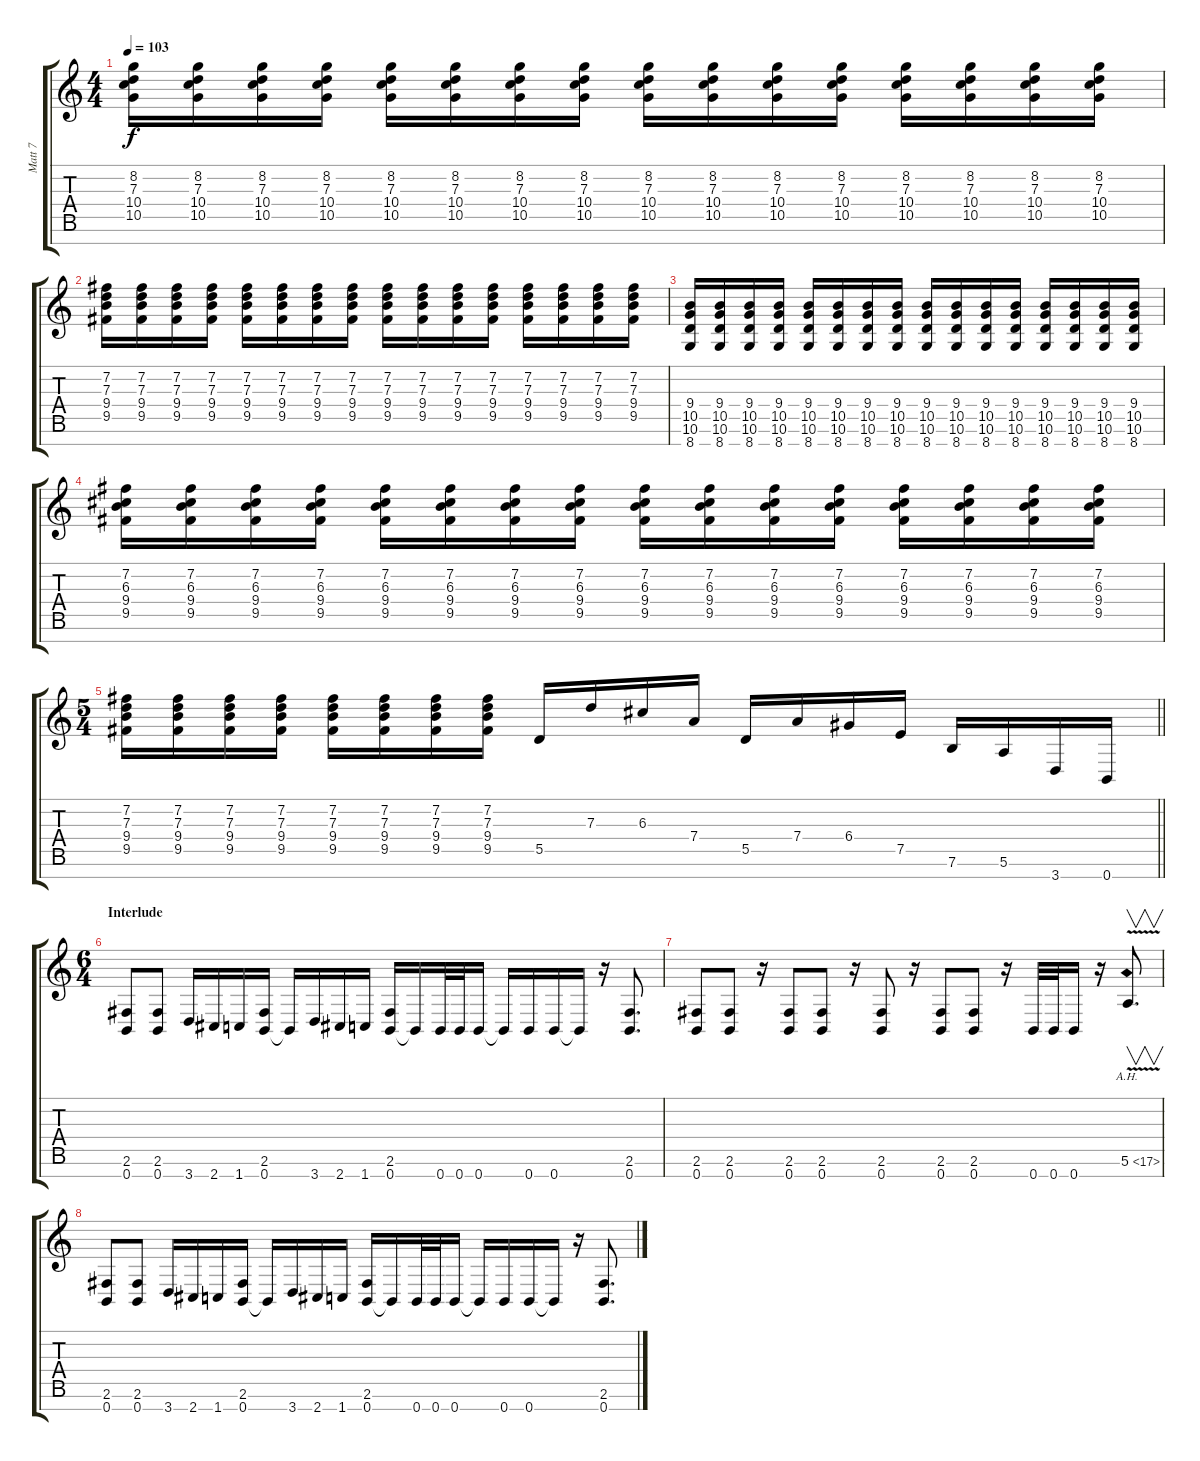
\track ("Matt 7" "Matt 7") {instrument distortionguitar}
\staff {score tabs}
\tuning (E4 B3 G3 D3 A2 E2 B1) {hide}
\ts (4 4)
\tempo 103
\clef g2
\ks c
(8.2 7.3 10.4 10.5).16{dy f} (8.2 7.3 10.4 10.5).16 (8.2 7.3 10.4 10.5).16 (8.2 7.3 10.4 10.5).16 (8.2 7.3 10.4 10.5).16 (8.2 7.3 10.4 10.5).16 (8.2 7.3 10.4 10.5).16 (8.2 7.3 10.4 10.5).16 (8.2 7.3 10.4 10.5).16 (8.2 7.3 10.4 10.5).16 (8.2 7.3 10.4 10.5).16 (8.2 7.3 10.4 10.5).16 (8.2 7.3 10.4 10.5).16 (8.2 7.3 10.4 10.5).16 (8.2 7.3 10.4 10.5).16 (8.2 7.3 10.4 10.5).16 |
(7.2 7.3 9.4 9.5).16 (7.2 7.3 9.4 9.5).16 (7.2 7.3 9.4 9.5).16 (7.2 7.3 9.4 9.5).16 (7.2 7.3 9.4 9.5).16 (7.2 7.3 9.4 9.5).16 (7.2 7.3 9.4 9.5).16 (7.2 7.3 9.4 9.5).16 (7.2 7.3 9.4 9.5).16 (7.2 7.3 9.4 9.5).16 (7.2 7.3 9.4 9.5).16 (7.2 7.3 9.4 9.5).16 (7.2 7.3 9.4 9.5).16 (7.2 7.3 9.4 9.5).16 (7.2 7.3 9.4 9.5).16 (7.2 7.3 9.4 9.5).16 |
(9.4 10.5 10.6 8.7).16 (9.4 10.5 10.6 8.7).16 (9.4 10.5 10.6 8.7).16 (9.4 10.5 10.6 8.7).16 (9.4 10.5 10.6 8.7).16 (9.4 10.5 10.6 8.7).16 (9.4 10.5 10.6 8.7).16 (9.4 10.5 10.6 8.7).16 (9.4 10.5 10.6 8.7).16 (9.4 10.5 10.6 8.7).16 (9.4 10.5 10.6 8.7).16 (9.4 10.5 10.6 8.7).16 (9.4 10.5 10.6 8.7).16 (9.4 10.5 10.6 8.7).16 (9.4 10.5 10.6 8.7).16 (9.4 10.5 10.6 8.7).16 |
(7.2 6.3 9.4 9.5).16 (7.2 6.3 9.4 9.5).16 (7.2 6.3 9.4 9.5).16 (7.2 6.3 9.4 9.5).16 (7.2 6.3 9.4 9.5).16 (7.2 6.3 9.4 9.5).16 (7.2 6.3 9.4 9.5).16 (7.2 6.3 9.4 9.5).16 (7.2 6.3 9.4 9.5).16 (7.2 6.3 9.4 9.5).16 (7.2 6.3 9.4 9.5).16 (7.2 6.3 9.4 9.5).16 (7.2 6.3 9.4 9.5).16 (7.2 6.3 9.4 9.5).16 (7.2 6.3 9.4 9.5).16 (7.2 6.3 9.4 9.5).16 |
\ts (5 4)
\barLineRight lightlight
(7.2 7.3 9.4 9.5).16 (7.2 7.3 9.4 9.5).16 (7.2 7.3 9.4 9.5).16 (7.2 7.3 9.4 9.5).16 (7.2 7.3 9.4 9.5).16 (7.2 7.3 9.4 9.5).16 (7.2 7.3 9.4 9.5).16 (7.2 7.3 9.4 9.5).16 5.5.16 7.3.16 6.3.16 7.4.16 5.5.16 7.4.16 6.4.16 7.5.16 7.6.16 5.6.16 3.7.16 0.7.16 |
\ts (6 4)
\section ("" "Interlude")
(2.6 0.7).8 (2.6 0.7).8 3.7.16 2.7.16 1.7.16 (2.6 0.7).16 0.7{t}.16 3.7.16 2.7.16 1.7.16 (2.6 0.7).16 0.7{t}.16 0.7.32 0.7.32 0.7.16 0.7{t}.16 0.7.16 0.7.16 0.7{t}.16 r.16 (2.6 0.7).8{d} |
(2.6 0.7).8 (2.6 0.7).8 r.16 (2.6 0.7).8 (2.6 0.7).8 r.16 (2.6 0.7).8 r.16 (2.6 0.7).8 (2.6 0.7).8 r.16 0.7.32 0.7.32 0.7.16 r.16 5.6{ah 12 v}.8{v d instrument guitarharmonics} |
(2.6 0.7).8{instrument distortionguitar} (2.6 0.7).8 3.7.16 2.7.16 1.7.16 (2.6 0.7).16 0.7{t}.16 3.7.16 2.7.16 1.7.16 (2.6 0.7).16 0.7{t}.16 0.7.32 0.7.32 0.7.16 0.7{t}.16 0.7.16 0.7.16 0.7{t}.16 r.16 (2.6 0.7).8{d}
